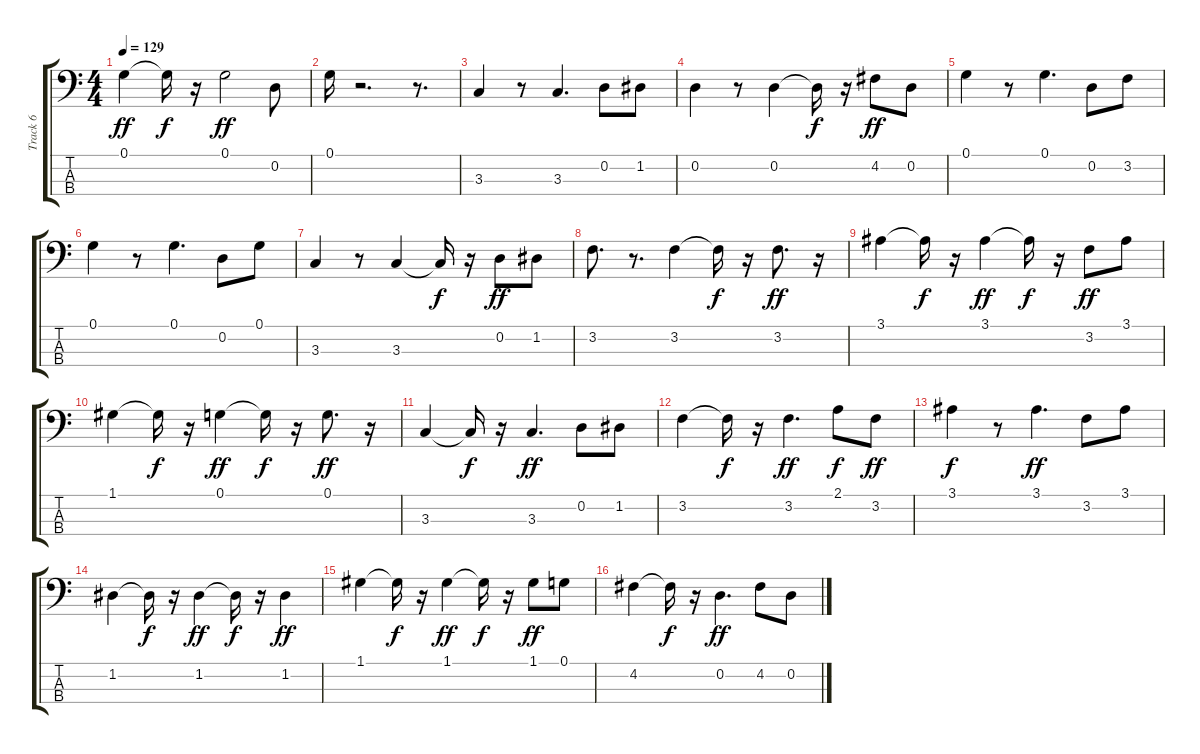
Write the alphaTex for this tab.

\track ("Track 6" "Track 6") {instrument electricbassfinger}
\staff {score tabs}
\tuning (G2 D2 A1 E1) {hide}
\ts (4 4)
\tempo 129
\clef f4
\ks c
0.1.4{dy ff} 0.1{t}.16{dy f} r.16 0.1.2{dy ff} 0.2.8 |
0.1.16 r.2{d} r.8{d} |
3.3.4 r.8 3.3.4{d} 0.2.8 1.2.8 |
0.2.4 r.8 0.2.4 0.2{t}.16{dy f} r.16 4.2.8{dy ff} 0.2.8 |
0.1.4 r.8 0.1.4{d} 0.2.8 3.2.8 |
0.1.4 r.8 0.1.4{d} 0.2.8 0.1.8 |
3.3.4 r.8 3.3.4 3.3{t}.16{dy f} r.16 0.2.8{dy ff} 1.2.8 |
3.2.8{d} r.8{d} 3.2.4 3.2{t}.16{dy f} r.16 3.2.8{d dy ff} r.16 |
3.1.4 3.1{t}.16{dy f} r.16 3.1.4{dy ff} 3.1{t}.16{dy f} r.16 3.2.8{dy ff} 3.1.8 |
1.1.4 1.1{t}.16{dy f} r.16 0.1.4{dy ff} 0.1{t}.16{dy f} r.16 0.1.8{d dy ff} r.16 |
3.3.4 3.3{t}.16{dy f} r.16 3.3.4{d dy ff} 0.2.8 1.2.8 |
3.2.4 3.2{t}.16{dy f} r.16 3.2.4{d dy ff} 2.1.8{dy f} 3.2.8{dy ff} |
3.1.4{dy f} r.8 3.1.4{d dy ff} 3.2.8 3.1.8 |
1.2.4 1.2{t}.16{dy f} r.16 1.2.4{dy ff} 1.2{t}.16{dy f} r.16 1.2.4{dy ff} |
1.1.4 1.1{t}.16{dy f} r.16 1.1.4{dy ff} 1.1{t}.16{dy f} r.16 1.1.8{dy ff} 0.1.8 |
4.2.4 4.2{t}.16{dy f} r.16 0.2.4{d dy ff} 4.2.8 0.2.8
